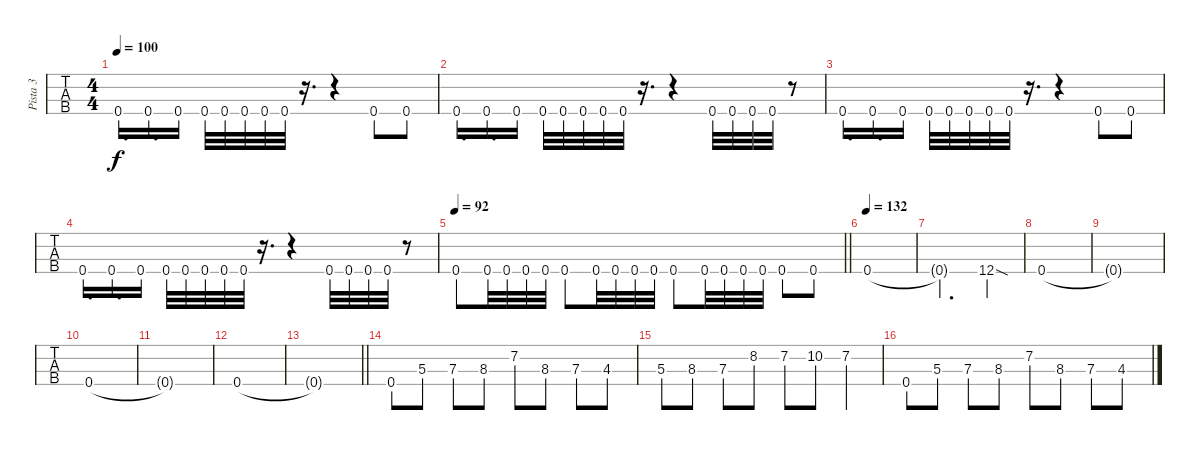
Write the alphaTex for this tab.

\track ("Pista 3" "Pista 3") {instrument electricbassfinger}
\staff {tabs}
\tuning (F2 C2 G1 C1) {hide}
\ts (4 4)
\section ("" "")
\tempo 100
\clef f4
\ks c
0.4.16{d dy f} 0.4.16{d} 0.4.16 0.4.32 0.4.32 0.4.32 0.4.32 0.4.32 r.16{d} r.4 0.4.8 0.4.8 |
0.4.16{d} 0.4.16{d} 0.4.16 0.4.32 0.4.32 0.4.32 0.4.32 0.4.32 r.16{d} r.4 0.4.32 0.4.32 0.4.32 0.4.32 r.8 |
0.4.16{d} 0.4.16{d} 0.4.16 0.4.32 0.4.32 0.4.32 0.4.32 0.4.32 r.16{d} r.4 0.4.8 0.4.8 |
0.4.16{d} 0.4.16{d} 0.4.16 0.4.32 0.4.32 0.4.32 0.4.32 0.4.32 r.16{d} r.4 0.4.32 0.4.32 0.4.32 0.4.32 r.8 |
\tempo 92
\barLineRight lightlight
0.4.8 0.4.32 0.4.32 0.4.32 0.4.32 0.4.8 0.4.32 0.4.32 0.4.32 0.4.32 0.4.8 0.4.32 0.4.32 0.4.32 0.4.32 0.4.8 0.4.8 |
\section ("" "")
\tempo 132
0.4.1 |
0.4{t}.2{d} 12.4{sod}.4 |
0.4.1 |
0.4{t}.1 |
0.4.1 |
0.4{t}.1 |
0.4.1 |
\barLineRight lightlight
0.4{t}.1 |
\section ("" "")
0.4.8 5.3.8 7.3.8 8.3.8 7.2.8 8.3.8 7.3.8 4.3.8 |
5.3.8 8.3.8 7.3.8 8.2.8 7.2.8 10.2.8 7.2.4 |
0.4.8 5.3.8 7.3.8 8.3.8 7.2.8 8.3.8 7.3.8 4.3.8
